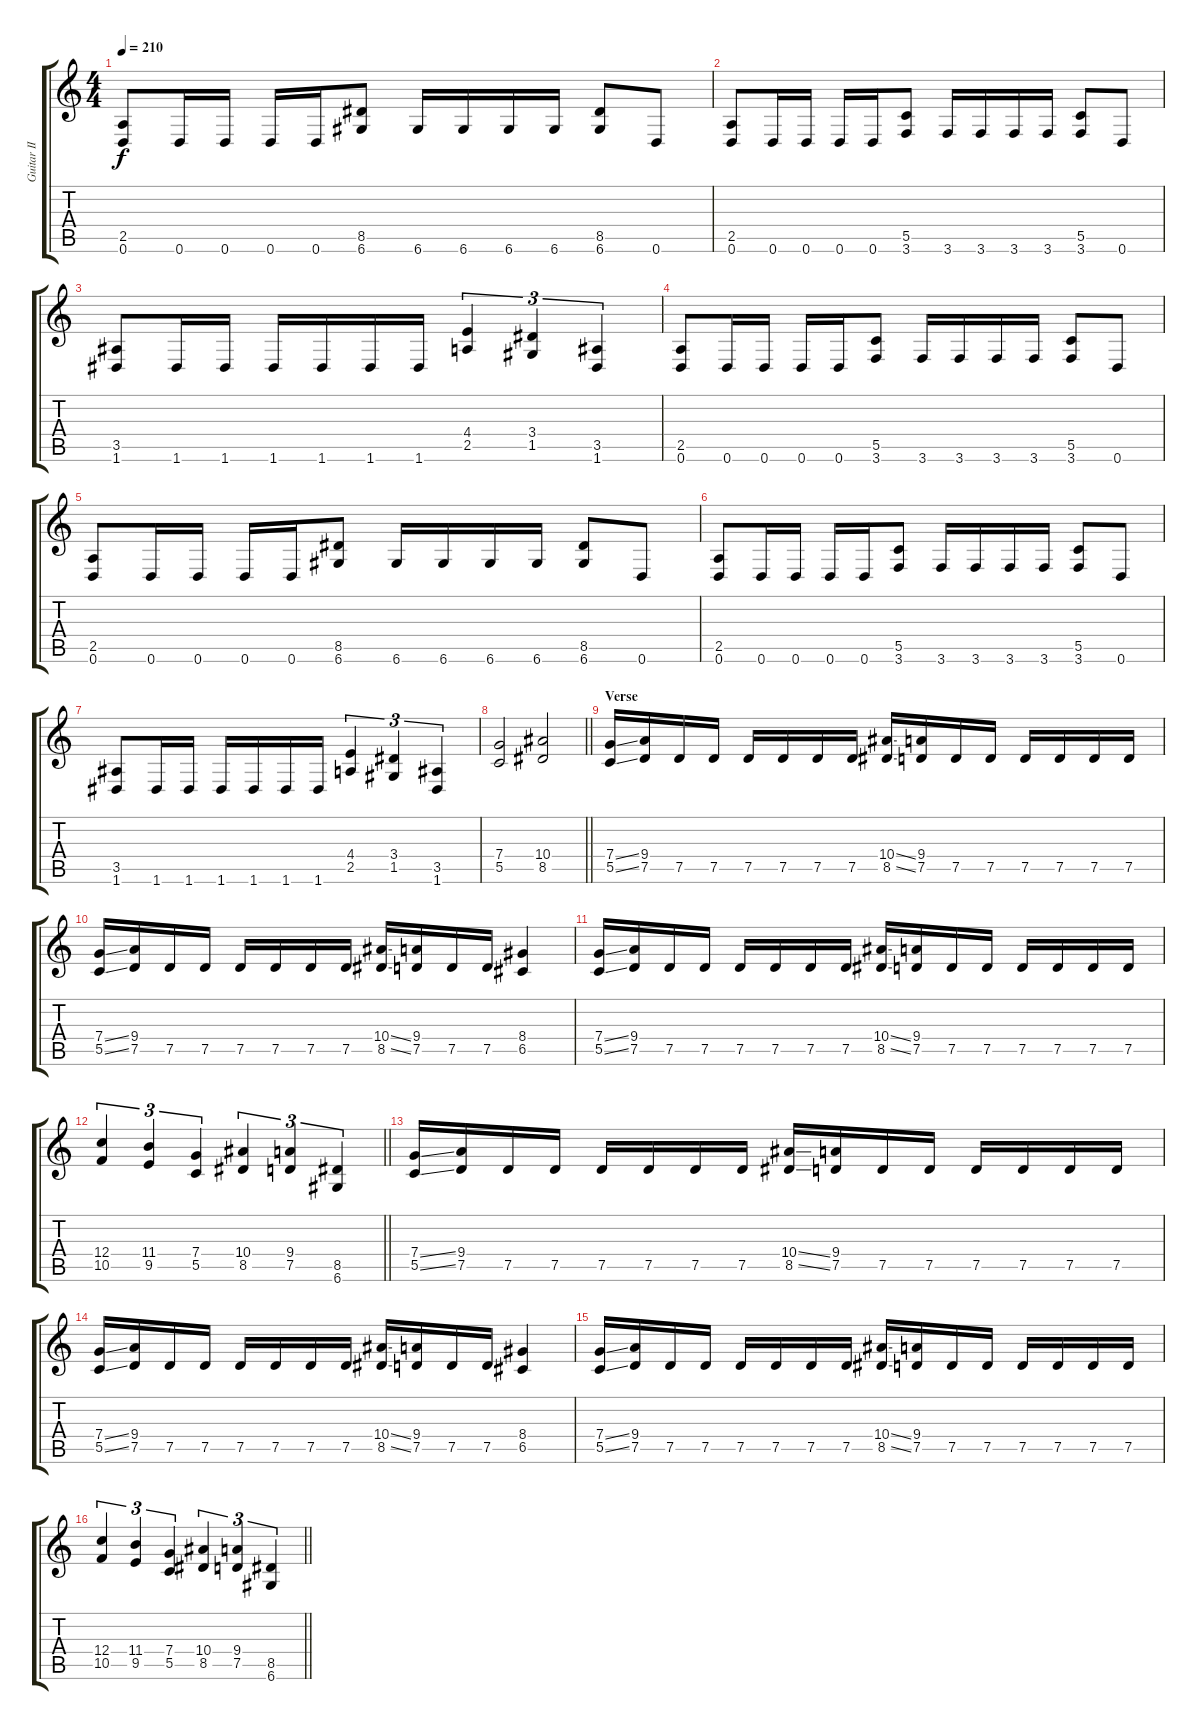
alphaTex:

\track ("Guitar II" "Guitar II") {instrument distortionguitar}
\staff {score tabs}
\tuning (D4 A3 F3 C3 G2 D2) {hide}
\ts (4 4)
\tempo 210
\clef g2
\ks c
(2.5 0.6).8{dy f} 0.6.16 0.6.16 0.6.16 0.6.16 (8.5 6.6).8 6.6.16 6.6.16 6.6.16 6.6.16 (8.5 6.6).8 0.6.8 |
(2.5 0.6).8 0.6.16 0.6.16 0.6.16 0.6.16 (5.5 3.6).8 3.6.16 3.6.16 3.6.16 3.6.16 (5.5 3.6).8 0.6.8 |
(3.5 1.6).8 1.6.16 1.6.16 1.6.16 1.6.16 1.6.16 1.6.16 (4.4 2.5).4{tu (3 2)} (3.4 1.5).4{tu (3 2)} (3.5 1.6).4{tu (3 2)} |
(2.5 0.6).8 0.6.16 0.6.16 0.6.16 0.6.16 (5.5 3.6).8 3.6.16 3.6.16 3.6.16 3.6.16 (5.5 3.6).8 0.6.8 |
(2.5 0.6).8 0.6.16 0.6.16 0.6.16 0.6.16 (8.5 6.6).8 6.6.16 6.6.16 6.6.16 6.6.16 (8.5 6.6).8 0.6.8 |
(2.5 0.6).8 0.6.16 0.6.16 0.6.16 0.6.16 (5.5 3.6).8 3.6.16 3.6.16 3.6.16 3.6.16 (5.5 3.6).8 0.6.8 |
(3.5 1.6).8 1.6.16 1.6.16 1.6.16 1.6.16 1.6.16 1.6.16 (4.4 2.5).4{tu (3 2)} (3.4 1.5).4{tu (3 2)} (3.5 1.6).4{tu (3 2)} |
\barLineRight lightlight
(7.4 5.5).2 (10.4 8.5).2 |
\section ("" "Verse")
(7.4{ss} 5.5{ss}).16 (9.4 7.5).16 7.5.16 7.5.16 7.5.16 7.5.16 7.5.16 7.5.16 (10.4{ss} 8.5{ss}).16 (9.4 7.5).16 7.5.16 7.5.16 7.5.16 7.5.16 7.5.16 7.5.16 |
(7.4{ss} 5.5{ss}).16 (9.4 7.5).16 7.5.16 7.5.16 7.5.16 7.5.16 7.5.16 7.5.16 (10.4{ss} 8.5{ss}).16 (9.4 7.5).16 7.5.16 7.5.16 (8.4 6.5).4 |
(7.4{ss} 5.5{ss}).16 (9.4 7.5).16 7.5.16 7.5.16 7.5.16 7.5.16 7.5.16 7.5.16 (10.4{ss} 8.5{ss}).16 (9.4 7.5).16 7.5.16 7.5.16 7.5.16 7.5.16 7.5.16 7.5.16 |
\barLineRight lightlight
(12.4 10.5).4{tu (3 2)} (11.4 9.5).4{tu (3 2)} (7.4 5.5).4{tu (3 2)} (10.4 8.5).4{tu (3 2)} (9.4 7.5).4{tu (3 2)} (8.5 6.6).4{tu (3 2)} |
(7.4{ss} 5.5{ss}).16 (9.4 7.5).16 7.5.16 7.5.16 7.5.16 7.5.16 7.5.16 7.5.16 (10.4{ss} 8.5{ss}).16 (9.4 7.5).16 7.5.16 7.5.16 7.5.16 7.5.16 7.5.16 7.5.16 |
(7.4{ss} 5.5{ss}).16 (9.4 7.5).16 7.5.16 7.5.16 7.5.16 7.5.16 7.5.16 7.5.16 (10.4{ss} 8.5{ss}).16 (9.4 7.5).16 7.5.16 7.5.16 (8.4 6.5).4 |
(7.4{ss} 5.5{ss}).16 (9.4 7.5).16 7.5.16 7.5.16 7.5.16 7.5.16 7.5.16 7.5.16 (10.4{ss} 8.5{ss}).16 (9.4 7.5).16 7.5.16 7.5.16 7.5.16 7.5.16 7.5.16 7.5.16 |
\barLineRight lightlight
(12.4 10.5).4{tu (3 2)} (11.4 9.5).4{tu (3 2)} (7.4 5.5).4{tu (3 2)} (10.4 8.5).4{tu (3 2)} (9.4 7.5).4{tu (3 2)} (8.5 6.6).4{tu (3 2)}
